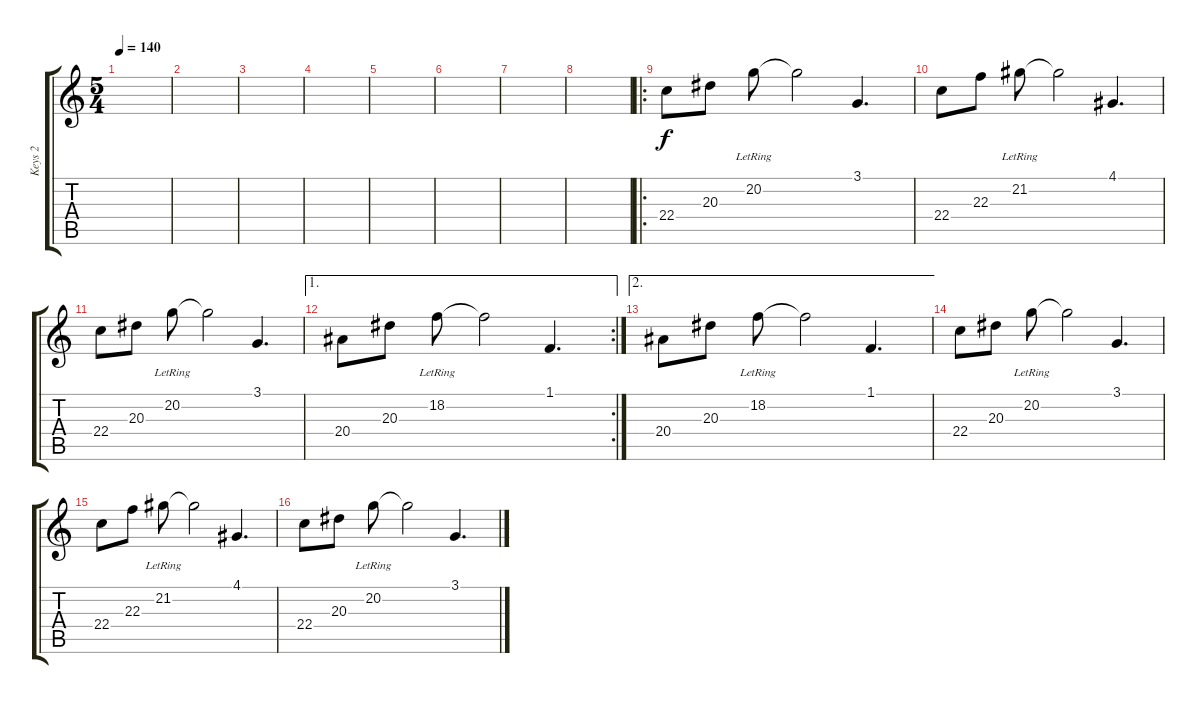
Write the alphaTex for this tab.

\track ("Keys 2" "Keys 2") {instrument orchestralharp}
\staff {score tabs}
\tuning (E4 B3 G3 D3 A2 E2) {hide}
\ts (5 4)
\tempo 140
\clef g2
\ks c
|
|
|
|
|
|
|
|
\ro
22.4.8 20.3.8 20.2{lr}.8 20.2{t}.2 3.1.4{d} |
22.4.8 22.3.8 21.2{lr}.8 21.2{t}.2 4.1.4{d} |
22.4.8 20.3.8 20.2{lr}.8 20.2{t}.2 3.1.4{d} |
\ae 1
\rc 2
20.4.8 20.3.8 18.2{lr}.8 18.2{t}.2 1.1.4{d} |
\ae 2
20.4.8 20.3.8 18.2{lr}.8 18.2{t}.2 1.1.4{d} |
22.4.8 20.3.8 20.2{lr}.8 20.2{t}.2 3.1.4{d} |
22.4.8 22.3.8 21.2{lr}.8 21.2{t}.2 4.1.4{d} |
22.4.8 20.3.8 20.2{lr}.8 20.2{t}.2 3.1.4{d}
